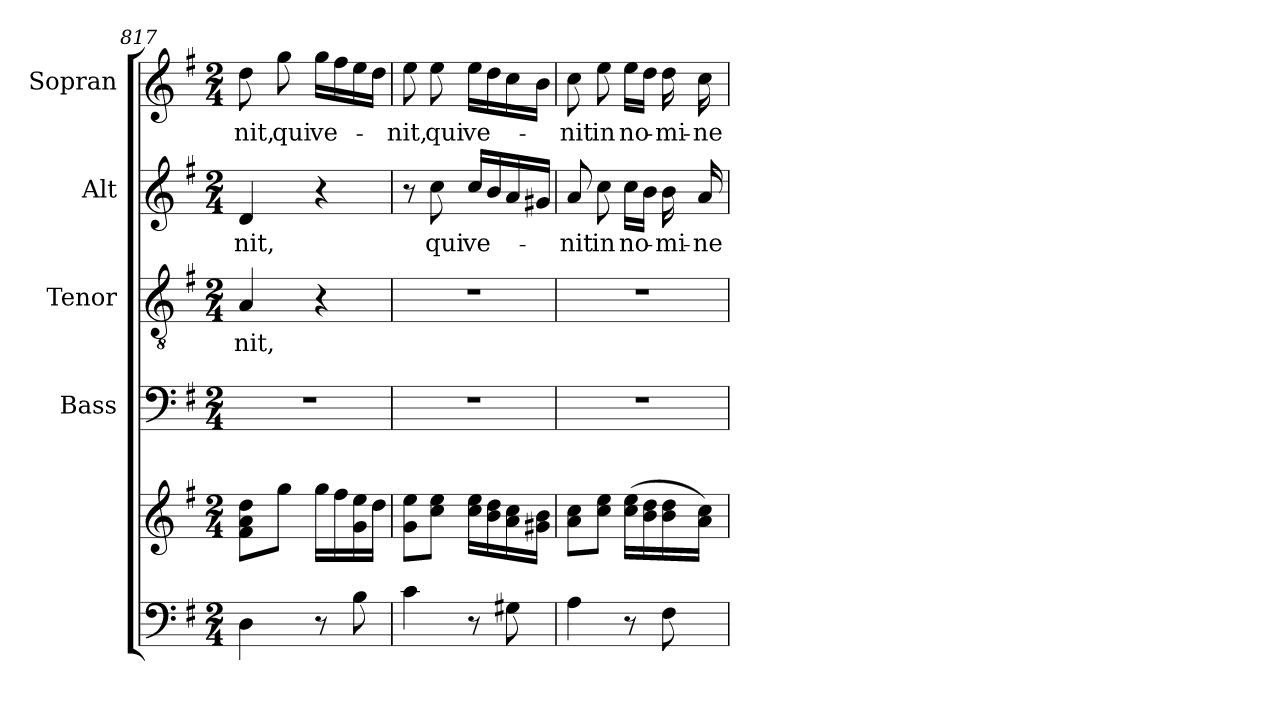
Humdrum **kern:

**kern	**kern	**kern	**kern	**text	**kern	**text	**kern	**text
*part5	*part5	*part4	*part3	*part3	*part2	*part2	*part1	*part1
*staff6	*staff5	*staff4	*staff3	*staff3	*staff2	*staff2	*staff1	*staff1
*	*	*I"Bass	*I"Tenor	*	*I"Alt	*	*I"Sopran	*
*	*	*I'B.	*I'T.	*	*I'A.	*	*I'S.	*
*clefF4	*clefG2	*clefF4	*clefGv2	*	*clefG2	*	*clefG2	*
*k[f#]	*k[f#]	*k[f#]	*k[f#]	*	*k[f#]	*	*k[f#]	*
*G:	*G:	*G:	*G:	*	*G:	*	*G:	*
*M2/4	*M2/4	*M2/4	*M2/4	*	*M2/4	*	*M2/4	*
=817	=817	=817	=817	=817	=817	=817	=817	=817
!	!	!	!	!LO:LY:b	!	!LO:LY:b	!	!LO:LY:b
4D\	8f#\ 8a\ 8dd\L	2r	4A/	-nit,	4d/	-nit,	8dd\	-nit,
!	!	!	!	!	!	!	!	!LO:LY:b
.	8gg\J	.	.	.	.	.	8gg\	qui
!	!	!	!	!	!	!	!	!LO:LY:b
8r	16gg\LL	.	4r	.	4r	.	16gg\LL	ve-
.	16ff#\	.	.	.	.	.	16ff#\	.
8B\	16g\ 16ee\	.	.	.	.	.	16ee\	.
.	16dd\JJ	.	.	.	.	.	16dd\JJ	.
!!LO:PB:g=z
=818	=818	=818	=818	=818	=818	=818	=818	=818
!	!	!	!	!	!	!	!	!LO:LY:b
4c\	8g\ 8ee\L	2r	2r	.	8r	.	8ee\	-nit,
!	!	!	!	!	!	!LO:LY:b	!	!LO:LY:b
.	8cc\ 8ee\J	.	.	.	8cc\	qui	8ee\	qui
!	!	!	!	!	!	!LO:LY:b	!	!LO:LY:b
8r	16cc\ 16ee\LL	.	.	.	16cc/LL	ve-	16ee\LL	ve-
.	16b\ 16dd\	.	.	.	16b/	.	16dd\	.
8G#X\	16a\ 16cc\	.	.	.	16a/	.	16cc\	.
.	16g#X\ 16b\JJ	.	.	.	16g#X/JJ	.	16b\JJ	.
=819	=819	=819	=819	=819	=819	=819	=819	=819
!	!	!	!	!	!	!LO:LY:b	!	!LO:LY:b
4A\	8a\ 8cc\L	2r	2r	.	8a/	-nit	8cc\	-nit
!	!	!	!	!	!	!LO:LY:b	!	!LO:LY:b
.	8cc\ 8ee\J	.	.	.	8cc\	in	8ee\	in
!	!	!	!	!	!	!LO:LY:b	!	!LO:LY:b
8r	(>16cc\ 16ee\LL	.	.	.	16cc\LL	no-	16ee\LL	no-
.	16b\ 16dd\	.	.	.	16b\JJ	.	16dd\JJ	.
!	!	!	!	!	!	!LO:LY:b	!	!LO:LY:b
8F#\	16b\ 16dd\	.	.	.	16b\	-mi-	16dd\	-mi-
!	!	!	!	!	!	!LO:LY:b	!	!LO:LY:b
.	16a\ 16cc\JJ)	.	.	.	16a/	-ne	16cc\	-ne
=	=	=	=	=	=	=	=	=
*-	*-	*-	*-	*-	*-	*-	*-	*-
